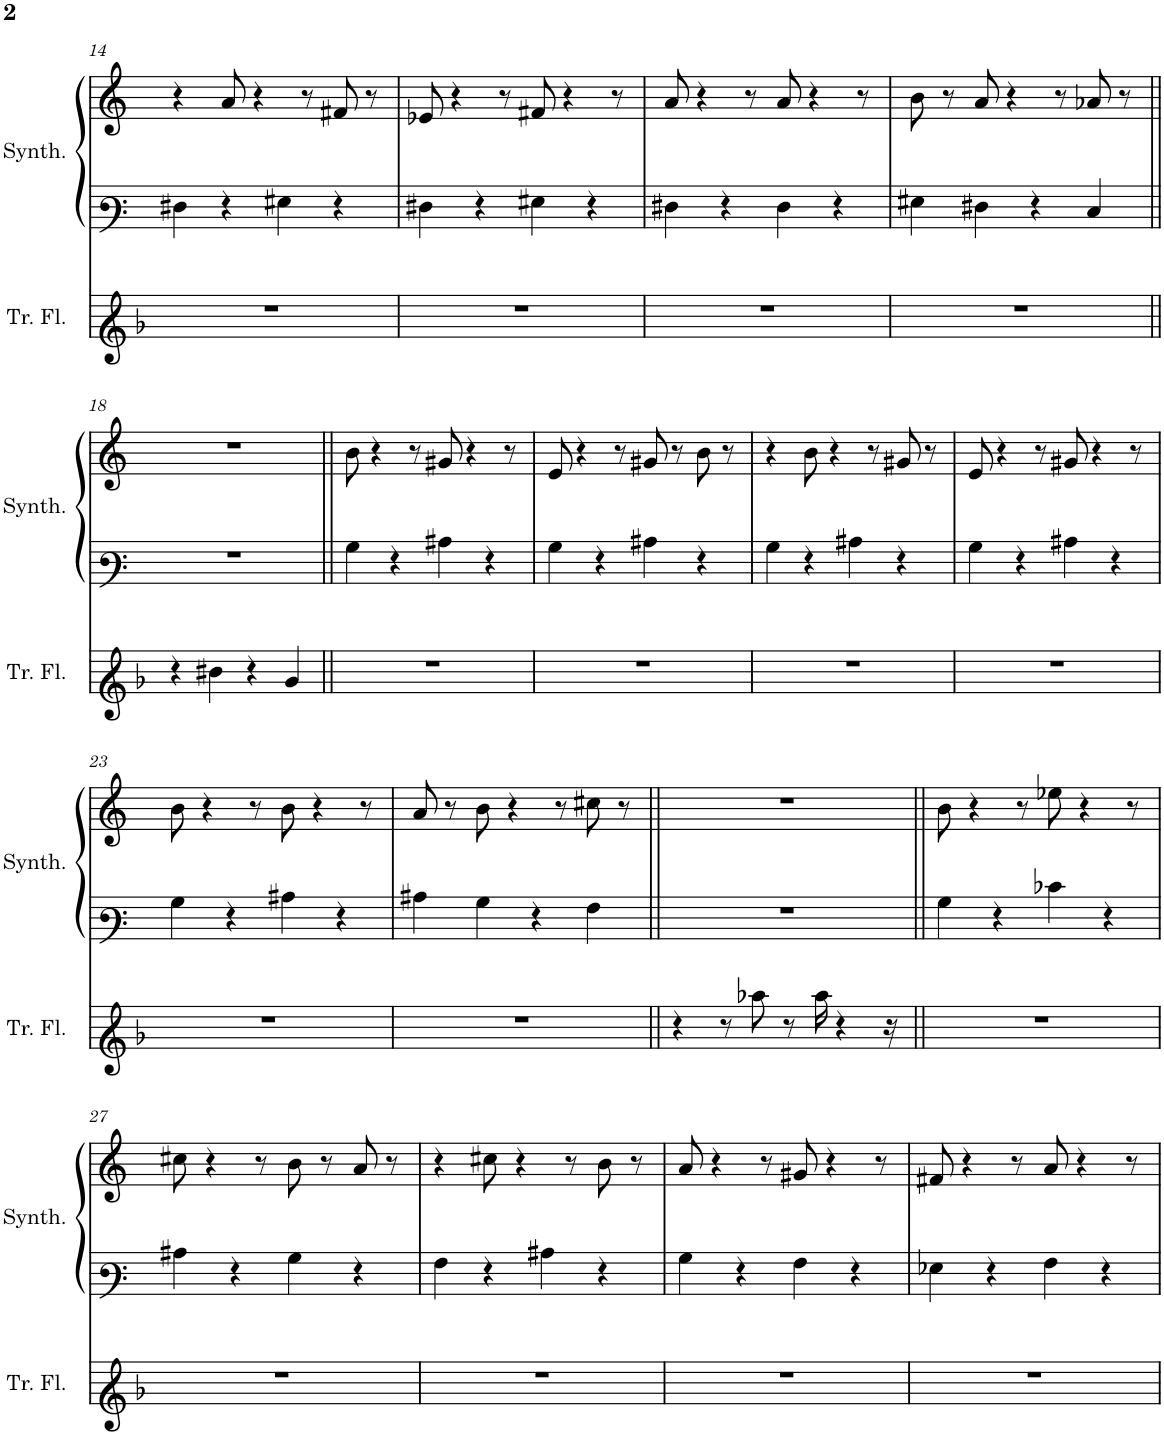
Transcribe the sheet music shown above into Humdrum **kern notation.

**kern	**kern	**kern
*part2	*part1	*part1
*staff3	*staff2	*staff1
*I"Treble Flute	*I"Saw Synthesizer	*
*I'Tr. Fl.	*I'Synth.	*
!!LO:PB:g=z
*clefG1	*clefF3	*clefG2
*Trd-7c-12	*	*
*k[b-]	*k[]	*k[]
*M4/4	*M4/4	*M4/4
=14	=14	=14
1r	4F#X\	4r
.	4r	8a/
.	.	4r
.	4G#X\	.
.	.	8r
.	4r	8f#X/
.	.	8r
=15	=15	=15
1r	4F#X\	8e-X/
.	.	4r
.	4r	.
.	.	8r
.	4G#X\	8f#X/
.	.	4r
.	4r	.
.	.	8r
=16	=16	=16
1r	4F#X\	8a/
.	.	4r
.	4r	.
.	.	8r
.	4F#\	8a/
.	.	4r
.	4r	.
.	.	8r
=17	=17	=17
1r	4G#X\	8b\
.	.	8r
.	4F#X\	8a/
.	.	4r
.	4r	.
.	.	8r
.	4E/	8a-X/
.	.	8r
!!LO:LB:g=z
=18||	=18||	=18||
4r	1r	1r
4dd#X\	.	.
4r	.	.
4b-/	.	.
=19||	=19||	=19||
1r	4B\	8b\
.	.	4r
.	4r	.
.	.	8r
.	4c#X\	8g#X/
.	.	4r
.	4r	.
.	.	8r
=20	=20	=20
1r	4B\	8e/
.	.	4r
.	4r	.
.	.	8r
.	4c#X\	8g#X/
.	.	8r
.	4r	8b\
.	.	8r
=21	=21	=21
1r	4B\	4r
.	4r	8b\
.	.	4r
.	4c#X\	.
.	.	8r
.	4r	8g#X/
.	.	8r
=22	=22	=22
1r	4B\	8e/
.	.	4r
.	4r	.
.	.	8r
.	4c#X\	8g#X/
.	.	4r
.	4r	.
.	.	8r
!!LO:LB:g=z
=23	=23	=23
1r	4B\	8b\
.	.	4r
.	4r	.
.	.	8r
.	4c#X\	8b\
.	.	4r
.	4r	.
.	.	8r
=24	=24	=24
1r	4c#X\	8a/
.	.	8r
.	4B\	8b\
.	.	4r
.	4r	.
.	.	8r
.	4A\	8cc#X\
.	.	8r
=25||	=25||	=25||
4r	1r	1r
8r	.	.
8ccc-X\	.	.
8r	.	.
16ccc-\	.	.
4r	.	.
16r	.	.
=26||	=26||	=26||
1r	4B\	8b\
.	.	4r
.	4r	.
.	.	8r
.	4e-X\	8ee-X\
.	.	4r
.	4r	.
.	.	8r
!!LO:LB:g=z
=27	=27	=27
1r	4c#X\	8cc#X\
.	.	4r
.	4r	.
.	.	8r
.	4B\	8b\
.	.	8r
.	4r	8a/
.	.	8r
=28	=28	=28
1r	4A\	4r
.	4r	8cc#X\
.	.	4r
.	4c#X\	.
.	.	8r
.	4r	8b\
.	.	8r
=29	=29	=29
1r	4B\	8a/
.	.	4r
.	4r	.
.	.	8r
.	4A\	8g#X/
.	.	4r
.	4r	.
.	.	8r
=30	=30	=30
1r	4G-X\	8f#X/
.	.	4r
.	4r	.
.	.	8r
.	4A\	8a/
.	.	4r
.	4r	.
.	.	8r
=	=	=
*-	*-	*-
